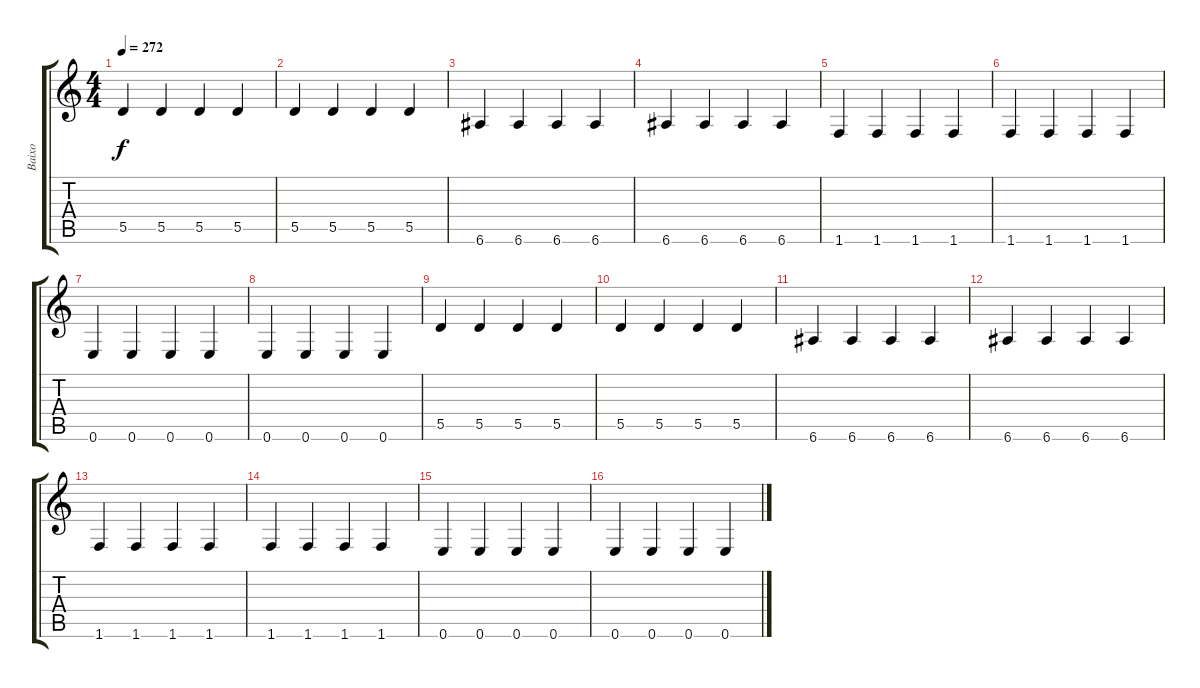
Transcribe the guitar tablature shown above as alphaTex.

\track ("Baixo" "Baixo") {instrument electricbassfinger}
\staff {score tabs}
\tuning (E4 B3 G3 D3 A2 E2) {hide}
\ts (4 4)
\tempo 272
\clef g2
\ks c
5.5.4{dy f} 5.5.4 5.5.4 5.5.4 |
5.5.4 5.5.4 5.5.4 5.5.4 |
6.6.4 6.6.4 6.6.4 6.6.4 |
6.6.4 6.6.4 6.6.4 6.6.4 |
1.6.4 1.6.4 1.6.4 1.6.4 |
1.6.4 1.6.4 1.6.4 1.6.4 |
0.6.4 0.6.4 0.6.4 0.6.4 |
0.6.4 0.6.4 0.6.4 0.6.4 |
5.5.4 5.5.4 5.5.4 5.5.4 |
5.5.4 5.5.4 5.5.4 5.5.4 |
6.6.4 6.6.4 6.6.4 6.6.4 |
6.6.4 6.6.4 6.6.4 6.6.4 |
1.6.4 1.6.4 1.6.4 1.6.4 |
1.6.4 1.6.4 1.6.4 1.6.4 |
0.6.4 0.6.4 0.6.4 0.6.4 |
0.6.4 0.6.4 0.6.4 0.6.4
